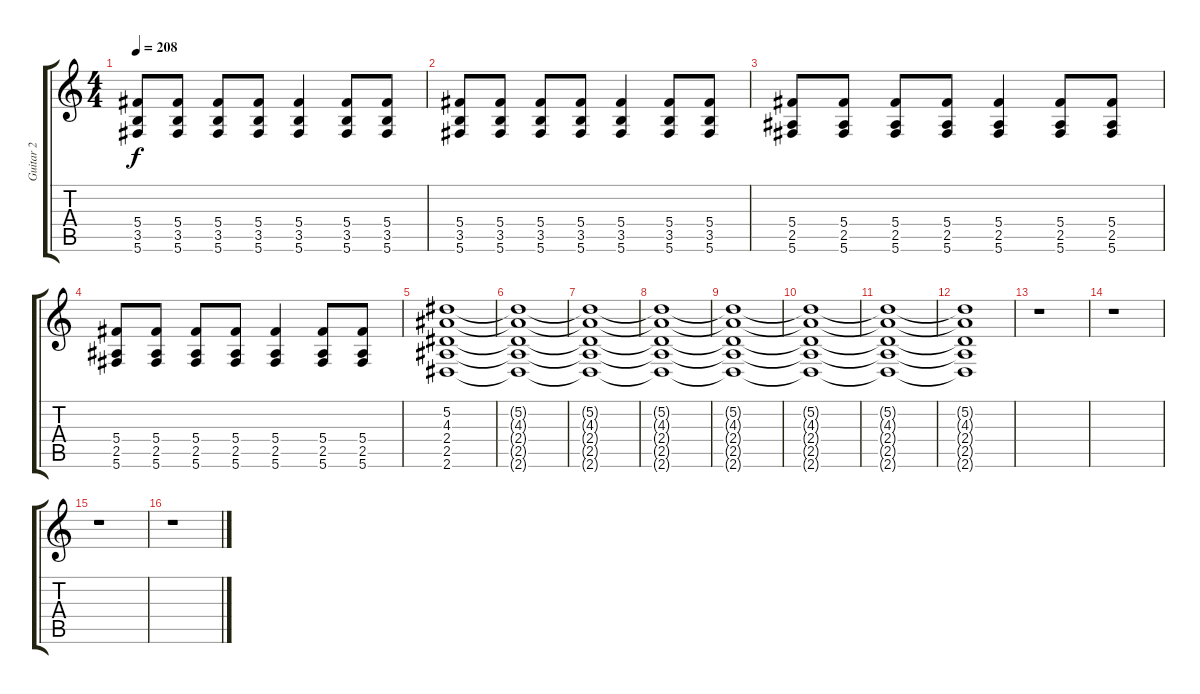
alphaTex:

\track ("Guitar 2" "Guitar 2") {instrument overdrivenguitar}
\staff {score tabs}
\tuning (Eb4 Bb3 Gb3 Db3 Ab2 Db2) {hide}
\ts (4 4)
\tempo 208
\clef g2
\ks c
(5.4 3.5 5.6).8{dy f} (5.4 3.5 5.6).8 (5.4 3.5 5.6).8 (5.4 3.5 5.6).8 (5.4 3.5 5.6).4 (5.4 3.5 5.6).8 (5.4 3.5 5.6).8 |
(5.4 3.5 5.6).8 (5.4 3.5 5.6).8 (5.4 3.5 5.6).8 (5.4 3.5 5.6).8 (5.4 3.5 5.6).4 (5.4 3.5 5.6).8 (5.4 3.5 5.6).8 |
(5.4 2.5 5.6).8 (5.4 2.5 5.6).8 (5.4 2.5 5.6).8 (5.4 2.5 5.6).8 (5.4 2.5 5.6).4 (5.4 2.5 5.6).8 (5.4 2.5 5.6).8 |
(5.4 2.5 5.6).8 (5.4 2.5 5.6).8 (5.4 2.5 5.6).8 (5.4 2.5 5.6).8 (5.4 2.5 5.6).4 (5.4 2.5 5.6).8 (5.4 2.5 5.6).8 |
(5.2 4.3 2.4 2.5 2.6).1 |
(5.2{t} 4.3{t} 2.4{t} 2.5{t} 2.6{t}).1 |
(5.2{t} 4.3{t} 2.4{t} 2.5{t} 2.6{t}).1 |
(5.2{t} 4.3{t} 2.4{t} 2.5{t} 2.6{t}).1 |
(5.2{t} 4.3{t} 2.4{t} 2.5{t} 2.6{t}).1 |
(5.2{t} 4.3{t} 2.4{t} 2.5{t} 2.6{t}).1 |
(5.2{t} 4.3{t} 2.4{t} 2.5{t} 2.6{t}).1 |
(5.2{t} 4.3{t} 2.4{t} 2.5{t} 2.6{t}).1 |
r.1 |
r.1 |
r.1 |
r.1
